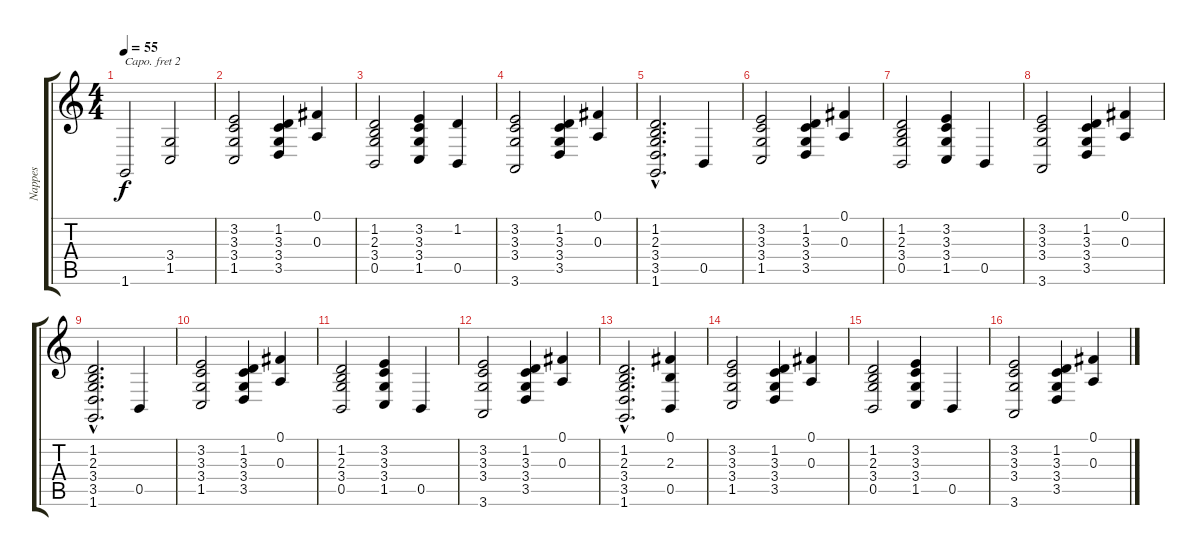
\track ("Nappes" "Nappes") {instrument synthstrings2}
\staff {score tabs}
\capo 2
\tuning (E4 B3 G3 D3 A2 E2) {hide}
\ts (4 4)
\tempo 55
\clef g2
\ks c
1.6.2{dy f instrument synthstrings2} (3.4 1.5).2 |
(3.2 3.3 3.4 1.5).2 (1.2 3.3 3.4 3.5).4 (0.1 0.3).4 |
(1.2 2.3 3.4 0.5).2 (3.2 3.3 3.4 1.5).4 (1.2 0.5).4 |
(3.2 3.3 3.4 3.6).2 (1.2 3.3 3.4 3.5).4 (0.1 0.3).4 |
(1.2 2.3 3.4 3.5 1.6{hac}).2{d} 0.5.4 |
(3.2 3.3 3.4 1.5).2 (1.2 3.3 3.4 3.5).4 (0.1 0.3).4 |
(1.2 2.3 3.4 0.5).2 (3.2 3.3 3.4 1.5).4 0.5.4 |
(3.2 3.3 3.4 3.6).2 (1.2 3.3 3.4 3.5).4 (0.1 0.3).4 |
(1.2 2.3 3.4 3.5 1.6{hac}).2{d} 0.5.4 |
(3.2 3.3 3.4 1.5).2 (1.2 3.3 3.4 3.5).4 (0.1 0.3).4 |
(1.2 2.3 3.4 0.5).2 (3.2 3.3 3.4 1.5).4 0.5.4 |
(3.2 3.3 3.4 3.6).2 (1.2 3.3 3.4 3.5).4 (0.1 0.3).4 |
(1.2{hac} 2.3{hac} 3.4{hac} 3.5{hac} 1.6{hac}).2{d} (0.1 2.3 0.5).4 |
(3.2 3.3 3.4 1.5).2 (1.2 3.3 3.4 3.5).4 (0.1 0.3).4 |
(1.2 2.3 3.4 0.5).2 (3.2 3.3 3.4 1.5).4 0.5.4 |
(3.2 3.3 3.4 3.6).2 (1.2 3.3 3.4 3.5).4 (0.1 0.3).4
